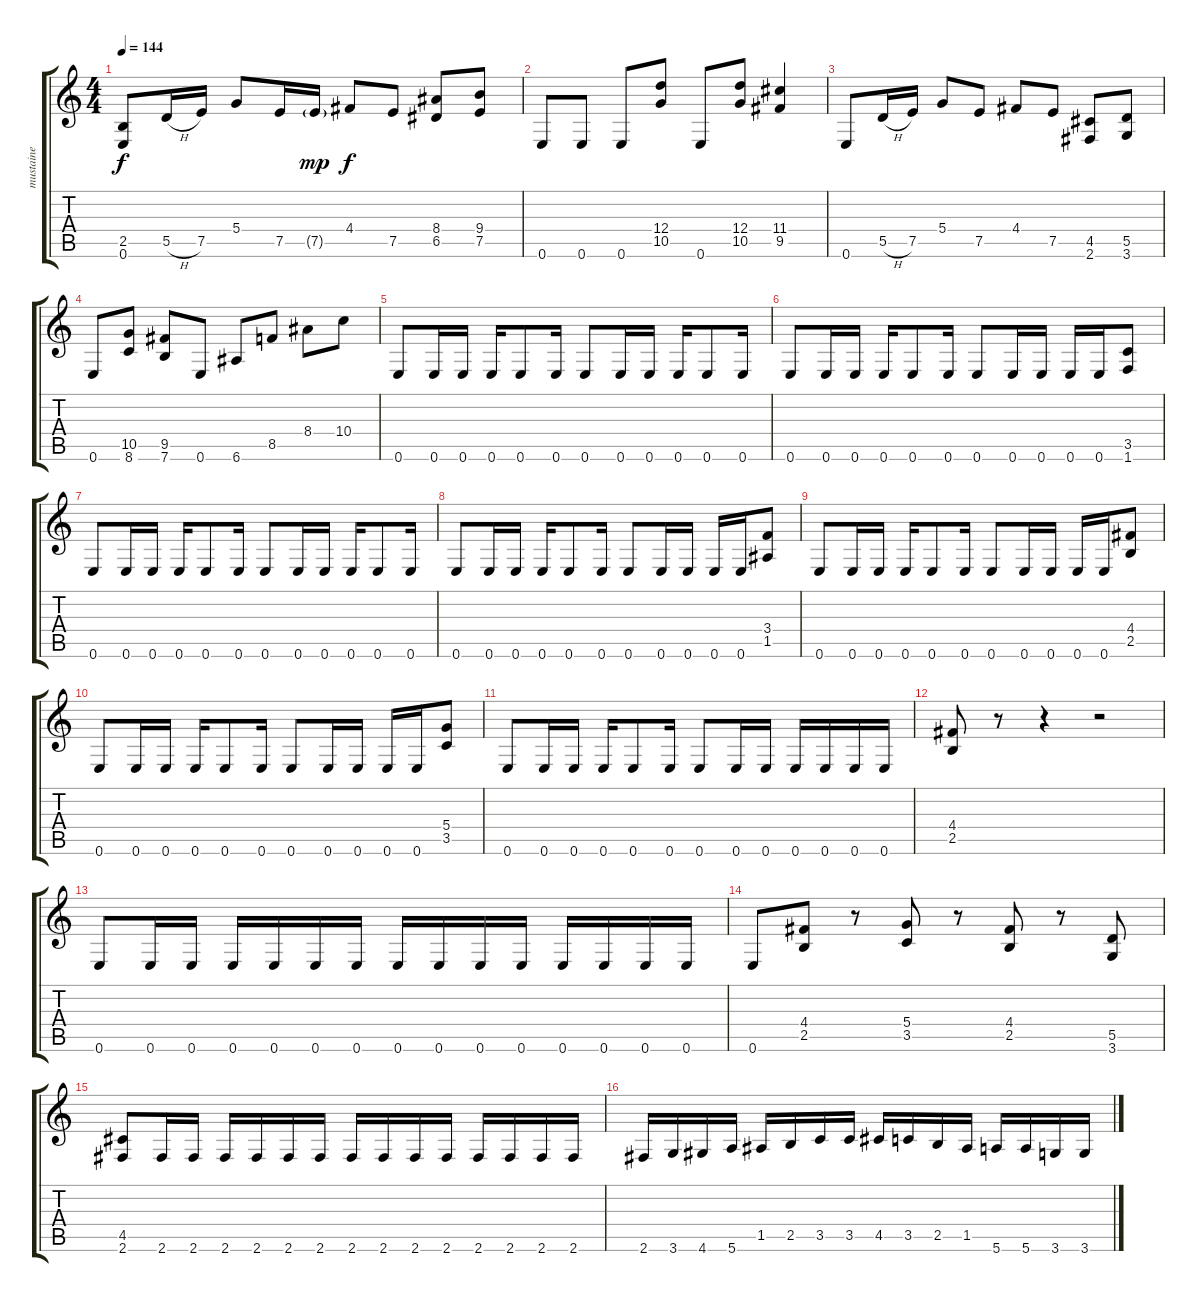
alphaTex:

\track ("mustaine" "mustaine") {instrument distortionguitar}
\staff {score tabs}
\tuning (E4 B3 G3 D3 A2 E2) {hide}
\ts (4 4)
\tempo 144
\clef g2
\ks c
(2.5 0.6).8{dy f} 5.5{h}.16 7.5.16 5.4.8 7.5.16 7.5{g}.16{dy mp} 4.4.8{dy f} 7.5.8 (8.4 6.5).8 (9.4 7.5).8 |
0.6.8 0.6.8 0.6.8 (12.4 10.5).8 0.6.8 (12.4 10.5).8 (11.4 9.5).4 |
0.6.8 5.5{h}.16 7.5.16 5.4.8 7.5.8 4.4.8 7.5.8 (4.5 2.6).8 (5.5 3.6).8 |
0.6.8 (10.5 8.6).8 (9.5 7.6).8 0.6.8 6.6.8 8.5.8 8.4.8 10.4.8 |
0.6.8 0.6.16 0.6.16 0.6.16 0.6.8 0.6.16 0.6.8 0.6.16 0.6.16 0.6.16 0.6.8 0.6.16 |
0.6.8 0.6.16 0.6.16 0.6.16 0.6.8 0.6.16 0.6.8 0.6.16 0.6.16 0.6.16 0.6.16 (3.5 1.6).8 |
0.6.8 0.6.16 0.6.16 0.6.16 0.6.8 0.6.16 0.6.8 0.6.16 0.6.16 0.6.16 0.6.8 0.6.16 |
0.6.8 0.6.16 0.6.16 0.6.16 0.6.8 0.6.16 0.6.8 0.6.16 0.6.16 0.6.16 0.6.16 (3.4 1.5).8 |
0.6.8 0.6.16 0.6.16 0.6.16 0.6.8 0.6.16 0.6.8 0.6.16 0.6.16 0.6.16 0.6.16 (4.4 2.5).8 |
0.6.8 0.6.16 0.6.16 0.6.16 0.6.8 0.6.16 0.6.8 0.6.16 0.6.16 0.6.16 0.6.16 (5.4 3.5).8 |
0.6.8 0.6.16 0.6.16 0.6.16 0.6.8 0.6.16 0.6.8 0.6.16 0.6.16 0.6.16 0.6.16 0.6.16 0.6.16 |
(4.4 2.5).8 r.8 r.4 r.2 |
0.6.8 0.6.16 0.6.16 0.6.16 0.6.16 0.6.16 0.6.16 0.6.16 0.6.16 0.6.16 0.6.16 0.6.16 0.6.16 0.6.16 0.6.16 |
0.6.8 (4.4 2.5).8 r.8 (5.4 3.5).8 r.8 (4.4 2.5).8 r.8 (5.5 3.6).8 |
(4.5 2.6).8 2.6.16 2.6.16 2.6.16 2.6.16 2.6.16 2.6.16 2.6.16 2.6.16 2.6.16 2.6.16 2.6.16 2.6.16 2.6.16 2.6.16 |
2.6.16 3.6.16 4.6.16 5.6.16 1.5.16 2.5.16 3.5.16 3.5.16 4.5.16 3.5.16 2.5.16 1.5.16 5.6.16 5.6.16 3.6.16 3.6.16
